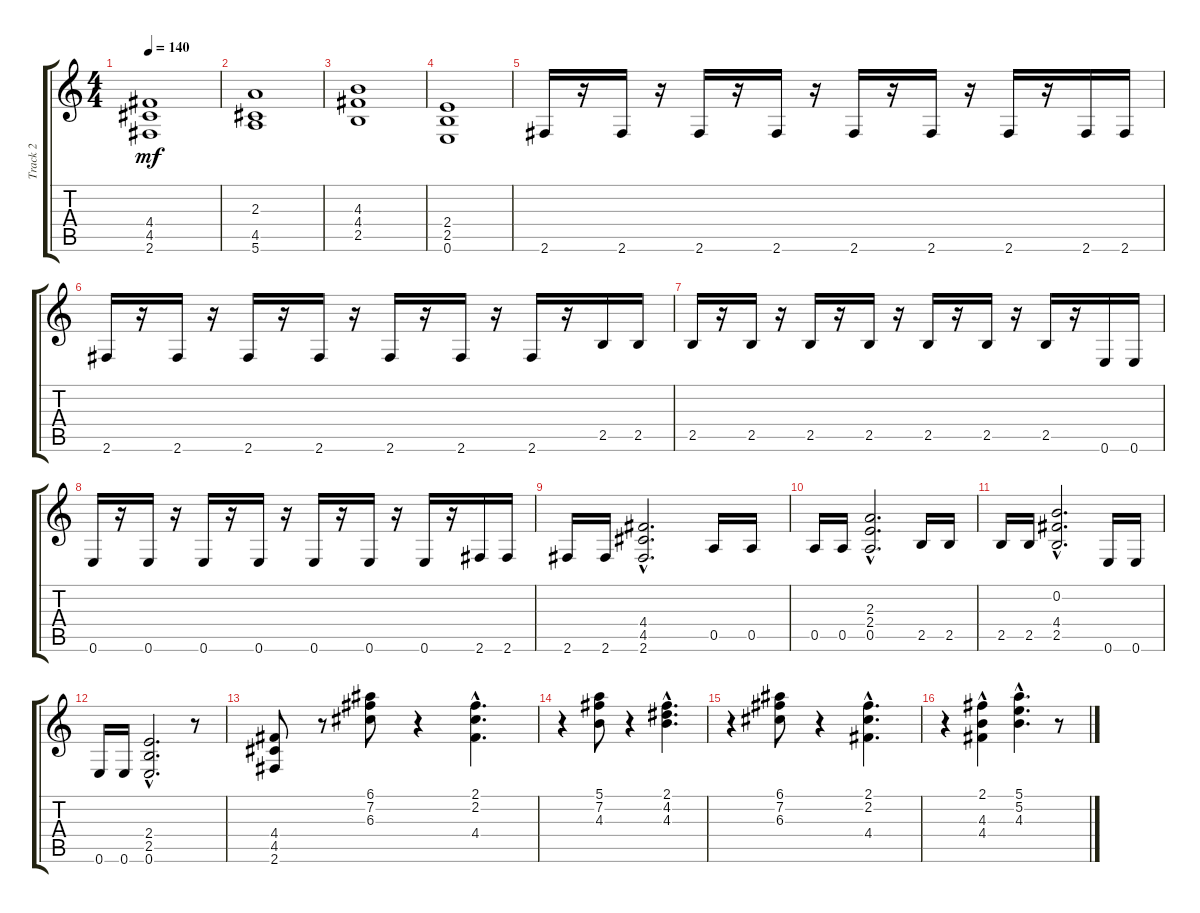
\track ("Track 2" "Track 2") {instrument distortionguitar}
\staff {score tabs}
\tuning (E4 B3 G3 D3 A2 E2) {hide}
\ts (4 4)
\tempo 140
\clef g2
\ks c
(4.4 4.5 2.6).1{dy mf} |
(2.3 4.5 5.6).1 |
(4.3 4.4 2.5).1 |
(2.4 2.5 0.6).1 |
2.6.16{volume 10} r.16 2.6.16 r.16 2.6.16 r.16 2.6.16 r.16 2.6.16 r.16 2.6.16 r.16 2.6.16 r.16 2.6.16 2.6.16 |
2.6.16 r.16 2.6.16 r.16 2.6.16 r.16 2.6.16 r.16 2.6.16 r.16 2.6.16 r.16 2.6.16 r.16 2.5.16 2.5.16 |
2.5.16 r.16 2.5.16 r.16 2.5.16 r.16 2.5.16 r.16 2.5.16 r.16 2.5.16 r.16 2.5.16 r.16 0.6.16 0.6.16 |
0.6.16 r.16 0.6.16 r.16 0.6.16 r.16 0.6.16 r.16 0.6.16 r.16 0.6.16 r.16 0.6.16 r.16 2.6.16 2.6.16 |
2.6.16 2.6.16 (4.4{hac} 4.5{hac} 2.6{hac}).2{d} 0.5.16 0.5.16 |
0.5.16 0.5.16 (2.3{hac} 2.4{hac} 0.5{hac}).2{d} 2.5.16 2.5.16 |
2.5.16 2.5.16 (0.2{hac} 4.4{hac} 2.5{hac}).2{d} 0.6.16 0.6.16 |
0.6.16 0.6.16 (2.4{hac} 2.5{hac} 0.6{hac}).2{d} r.8 |
(4.4 4.5 2.6).8 r.8 (6.1 7.2 6.3).8 r.4 (2.1{hac} 2.2{hac} 4.4{hac}).4{d} |
r.4 (5.1 7.2 4.3).8 r.4 (2.1{hac} 4.2{hac} 4.3{hac}).4{d} |
r.4 (6.1 7.2 6.3).8 r.4 (2.1{hac} 2.2{hac} 4.4{hac}).4{d} |
r.4 (2.1 4.3 4.4{hac}).4 (5.1{hac} 5.2{hac} 4.3{hac}).4{d} r.8
